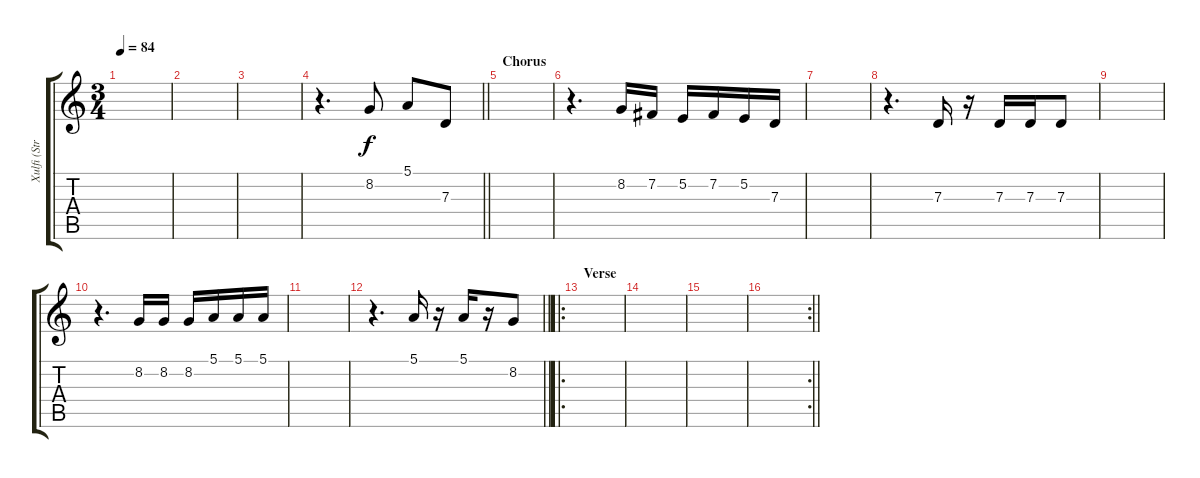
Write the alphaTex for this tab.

\track ("Xulfi (Strings 1)" "Xulfi (Str") {instrument tremolostrings}
\staff {score tabs}
\tuning (E4 B3 G3 D3 A2 E2) {hide}
\ts (3 4)
\tempo 84
\clef g2
\ks c
|
|
|
\barLineRight lightlight
r.4{d} 8.2.8 5.1.8 7.3.8 |
\section ("" "Chorus")
|
r.4{d} 8.2.16 7.2.16 5.2.16 7.2.16 5.2.16 7.3.16 |
|
r.4{d} 7.3.16 r.16 7.3.16 7.3.16 7.3.8 |
|
r.4{d} 8.2.16 8.2.16 8.2.16 5.1.16 5.1.16 5.1.16 |
|
\barLineRight lightlight
r.4{d} 5.1.16 r.16 5.1.16 r.16 8.2.8 |
\ro
\section ("" "Verse")
|
|
|
\rc 2
\barLineRight lightlight
